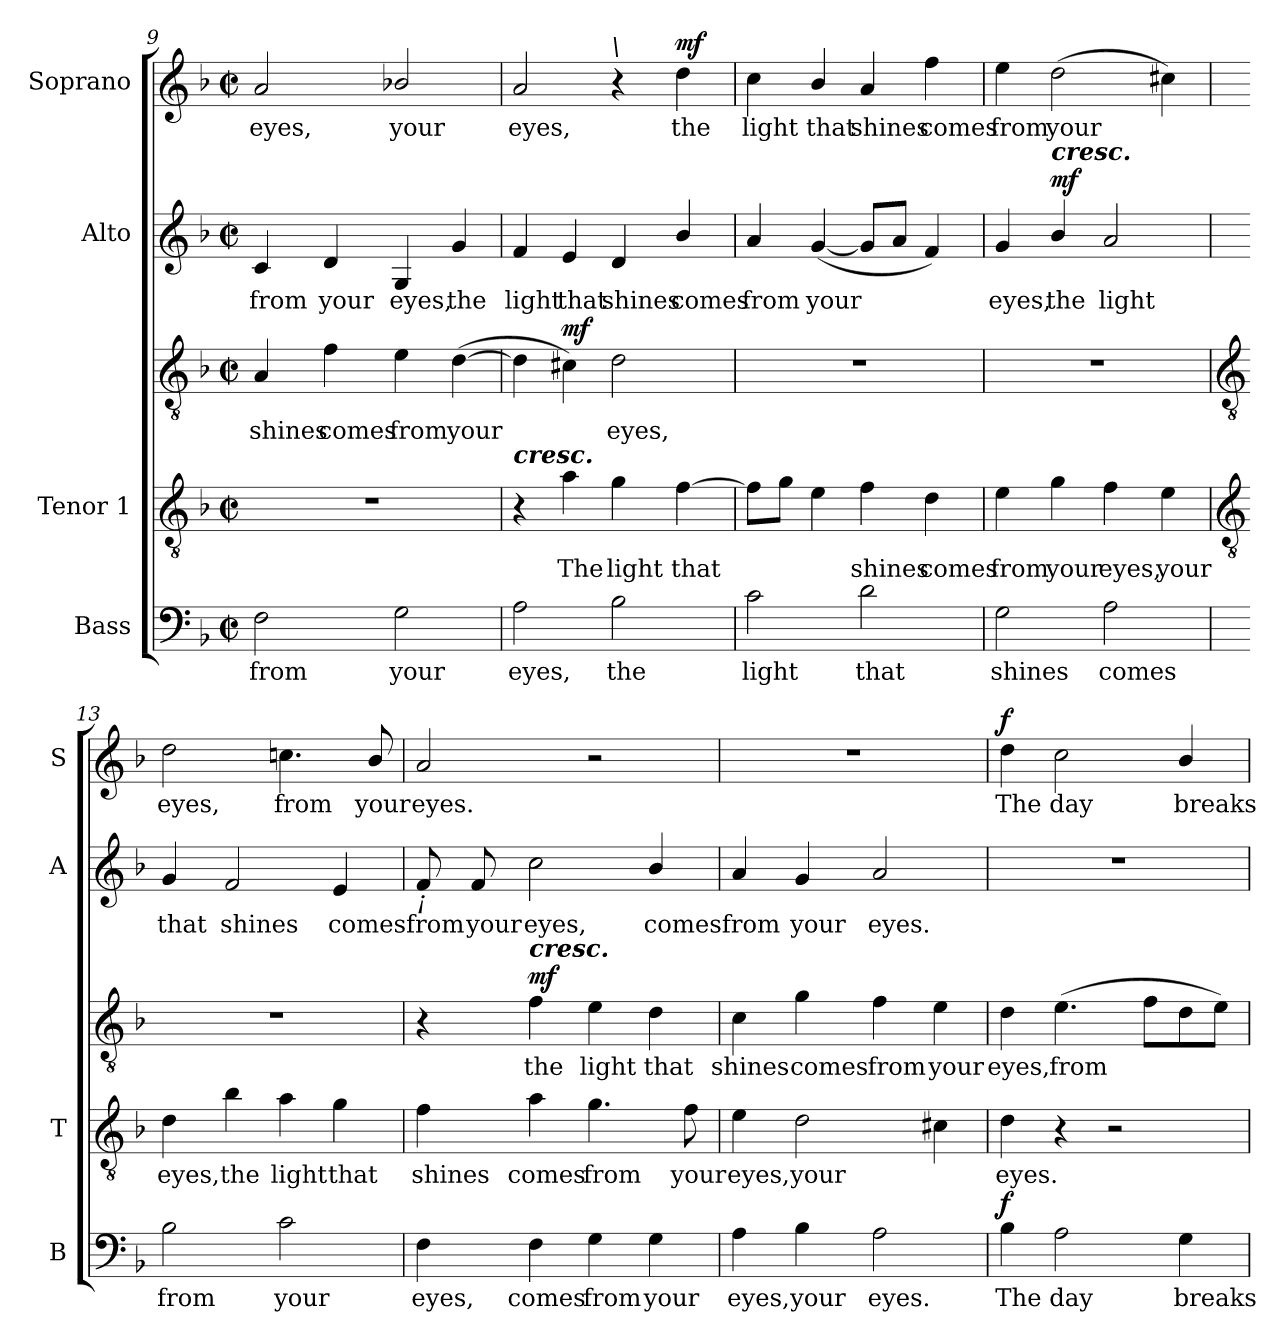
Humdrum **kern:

**kern	**text	**dynam	**kern	**text	**kern	**text	**dynam	**kern	**text	**dynam	**kern	**text	**dynam
*part4	*part4	*part4	*part3	*part3	*part3	*part3	*part3	*part2	*part2	*part2	*part1	*part1	*part1
*staff5	*staff5	*staff5	*staff4	*staff4	*staff3	*staff3	*staff3/4	*staff2	*staff2	*staff2	*staff1	*staff1	*staff1
*I"Bass	*	*	*I"Tenor 1	*	*	*	*	*I"Alto	*	*	*I"Soprano	*	*
*I'B	*	*	*I'T	*	*	*	*	*I'A	*	*	*I'S	*	*
!!LO:LB:g=z
*clefF4	*	*	*clefGv2	*	*clefGv2	*	*	*clefG2	*	*	*clefG2	*	*
*k[b-]	*	*	*k[b-]	*	*k[b-]	*	*	*k[b-]	*	*	*k[b-]	*	*
*F:	*	*	*F:	*	*F:	*	*	*F:	*	*	*F:	*	*
*M2/2	*	*	*M2/2	*	*M2/2	*	*	*M2/2	*	*	*M2/2	*	*
*met(c|)	*	*	*met(c|)	*	*met(c|)	*	*	*met(c|)	*	*	*met(c|)	*	*
=9	=9	=9	=9	=9	=9	=9	=9	=9	=9	=9	=9	=9	=9
!	!LO:LY:b	!	!	!	!	!LO:LY:b	!	!	!LO:LY:b	!	!	!LO:LY:b	!
2F	from	.	1r	.	4A	shines	.	4c	from	.	2a	eyes,	.
!	!	!	!	!	!	!LO:LY:b	!	!	!LO:LY:b	!	!	!	!
.	.	.	.	.	4f	comes	.	4d	your	.	.	.	.
!	!LO:LY:b	!	!	!	!	!LO:LY:b	!	!	!LO:LY:b	!	!	!LO:LY:b	!
2G	your	.	.	.	4e	from	.	4G	eyes,	.	2b-X/	your	.
!	!	!	!	!	!	!LO:LY:b	!	!	!LO:LY:b	!	!	!	!
.	.	.	.	.	(>[4d	your	.	4g	the	.	.	.	.
=10	=10	=10	=10	=10	=10	=10	=10	=10	=10	=10	=10	=10	=10
!	!	!	!LO:TX:a:Bi:t=cresc.	!	!	!	!	!	!	!	!	!	!
!	!LO:LY:b	!	!	!	!	!	!	!	!LO:LY:b	!	!	!LO:LY:b	!
2A	eyes,	.	4r	.	4d]	.	.	4f	light	.	2a	eyes,	.
!	!	!	!	!LO:LY:b	!	!	!LO:DY:b=2	!	!LO:LY:b	!	!	!	!
.	.	.	4a	The	4c#X)	.	mf	4e	that	.	.	.	.
!	!	!	!	!	!	!	!	!	!	!	!LO:TX:a:i:t=\	!	!
!	!LO:LY:b	!	!	!LO:LY:b	!	!LO:LY:b	!	!	!LO:LY:b	!	!	!	!
2B-	the	.	4g	light	2d	eyes,	.	4d	shines	.	4r	.	.
!	!	!	!	!LO:LY:b	!	!	!	!	!LO:LY:b	!	!	!LO:LY:b	!LO:DY:b
.	.	.	[4f	that	.	.	.	4b-/	comes	.	4dd	the	mf
=11	=11	=11	=11	=11	=11	=11	=11	=11	=11	=11	=11	=11	=11
!	!LO:LY:b	!	!	!	!	!	!	!	!LO:LY:b	!	!	!LO:LY:b	!
2c	light	.	8fL]	.	1r	.	.	4a	from	.	4cc	light	.
.	.	.	8gJ	.	.	.	.	.	.	.	.	.	.
!	!	!	!	!	!	!	!	!	!LO:LY:b	!	!	!LO:LY:b	!
.	.	.	4e	.	.	.	.	(<[4g	your	.	4b-/	that	.
!	!LO:LY:b	!	!	!LO:LY:b	!	!	!	!	!	!	!	!LO:LY:b	!
2d	that	.	4f	shines	.	.	.	8gL]	.	.	4a	shines	.
.	.	.	.	.	.	.	.	8aJ	.	.	.	.	.
!	!	!	!	!LO:LY:b	!	!	!	!	!	!	!	!LO:LY:b	!
.	.	.	4d	comes	.	.	.	4f)	.	.	4ff	comes	.
=12	=12	=12	=12	=12	=12	=12	=12	=12	=12	=12	=12	=12	=12
!	!LO:LY:b	!	!	!LO:LY:b	!	!	!	!	!LO:LY:b	!	!	!LO:LY:b	!
2G	shines	.	4e	from	1r	.	.	4g	eyes,	.	4ee	from	.
!	!	!	!	!	!	!	!	!LO:TX:a:Bi:t=cresc.	!	!	!	!	!
!	!	!	!	!LO:LY:b	!	!	!	!	!LO:LY:b	!LO:DY:b	!	!LO:LY:b	!
.	.	.	4g	your	.	.	.	4b-/	the	mf	(>2dd	your	.
!	!LO:LY:b	!	!	!LO:LY:b	!	!	!	!	!LO:LY:b	!	!	!	!
2A	comes	.	4f	eyes,	.	.	.	2a	light	.	.	.	.
!	!	!	!	!LO:LY:b	!	!	!	!	!	!	!	!	!
.	.	.	4e	your	.	.	.	.	.	.	4cc#X)	.	.
!!LO:LB:g=z
=13	=13	=13	=13	=13	=13	=13	=13	=13	=13	=13	=13	=13	=13
*	*	*	*clefGv2	*	*clefGv2	*	*	*	*	*	*	*	*
!	!LO:LY:b	!	!	!LO:LY:b	!	!	!	!	!LO:LY:b	!	!	!LO:LY:b	!
2B-	from	.	4d	eyes,	1r	.	.	4g	that	.	2dd	eyes,	.
!	!	!	!	!LO:LY:b	!	!	!	!	!LO:LY:b	!	!	!	!
.	.	.	4b-	the	.	.	.	2f	shines	.	.	.	.
!	!LO:LY:b	!	!	!LO:LY:b	!	!	!	!	!	!	!	!LO:LY:b	!
2c	your	.	4a	light	.	.	.	.	.	.	4.ccn	from	.
!	!	!	!	!LO:LY:b	!	!	!	!	!LO:LY:b	!	!	!	!
.	.	.	4g	that	.	.	.	4e	comes	.	.	.	.
!	!	!	!	!	!	!	!	!	!	!	!	!LO:LY:b	!
.	.	.	.	.	.	.	.	.	.	.	8b-/	your	.
=14	=14	=14	=14	=14	=14	=14	=14	=14	=14	=14	=14	=14	=14
!	!	!	!	!	!	!	!	!LO:TX:b:i:t=¡	!	!	!	!	!
!	!LO:LY:b	!	!	!LO:LY:b	!	!	!	!	!LO:LY:b	!	!	!LO:LY:b	!
4F	eyes,	.	4f	shines	4r	.	.	8f	from	.	2a	eyes.	.
!	!	!	!	!	!	!	!	!	!LO:LY:b	!	!	!	!
.	.	.	.	.	.	.	.	8f	your	.	.	.	.
!	!	!	!	!	!LO:TX:a:Bi:t=cresc.	!	!	!	!	!	!	!	!
!	!LO:LY:b	!	!	!LO:LY:b	!	!LO:LY:b	!LO:DY:b	!	!LO:LY:b	!	!	!	!
4F	comes	.	4a	comes	4f	the	mf	2cc	eyes,	.	.	.	.
!	!LO:LY:b	!	!	!LO:LY:b	!	!LO:LY:b	!	!	!	!	!	!	!
4G	from	.	4.g	from	4e	light	.	.	.	.	2r	.	.
!	!LO:LY:b	!	!	!	!	!LO:LY:b	!	!	!LO:LY:b	!	!	!	!
4G	your	.	.	.	4d	that	.	4b-/	comes	.	.	.	.
!	!	!	!	!LO:LY:b	!	!	!	!	!	!	!	!	!
.	.	.	8f	your	.	.	.	.	.	.	.	.	.
=15	=15	=15	=15	=15	=15	=15	=15	=15	=15	=15	=15	=15	=15
!	!LO:LY:b	!	!	!LO:LY:b	!	!LO:LY:b	!	!	!LO:LY:b	!	!	!	!
4A	eyes,	.	4e	eyes,	4c	shines	.	4a	from	.	1r	.	.
!	!LO:LY:b	!	!	!LO:LY:b	!	!LO:LY:b	!	!	!LO:LY:b	!	!	!	!
4B-	your	.	2d	your	4g	comes	.	4g	your	.	.	.	.
!	!LO:LY:b	!	!	!	!	!LO:LY:b	!	!	!LO:LY:b	!	!	!	!
2A	eyes.	.	.	.	4f	from	.	2a	eyes.	.	.	.	.
!	!	!	!	!	!	!LO:LY:b	!	!	!	!	!	!	!
.	.	.	4c#X	.	4e	your	.	.	.	.	.	.	.
=16	=16	=16	=16	=16	=16	=16	=16	=16	=16	=16	=16	=16	=16
!	!LO:LY:b	!LO:DY:b	!	!LO:LY:b	!	!LO:LY:b	!	!	!	!	!	!LO:LY:b	!LO:DY:b
4B-	The	f	4d	eyes.	4d	eyes,	.	1r	.	.	4dd	The	f
!	!LO:LY:b	!	!	!	!	!LO:LY:b	!	!	!	!	!	!LO:LY:b	!
2A	day	.	4r	.	(>4.e	from	.	.	.	.	2cc	day	.
.	.	.	2r	.	.	.	.	.	.	.	.	.	.
.	.	.	.	.	8fL	.	.	.	.	.	.	.	.
!	!LO:LY:b	!	!	!	!	!	!	!	!	!	!	!LO:LY:b	!
4G	breaks	.	.	.	8d	.	.	.	.	.	4b-/	breaks	.
.	.	.	.	.	8eJ)	.	.	.	.	.	.	.	.
=	=	=	=	=	=	=	=	=	=	=	=	=	=
*-	*-	*-	*-	*-	*-	*-	*-	*-	*-	*-	*-	*-	*-
